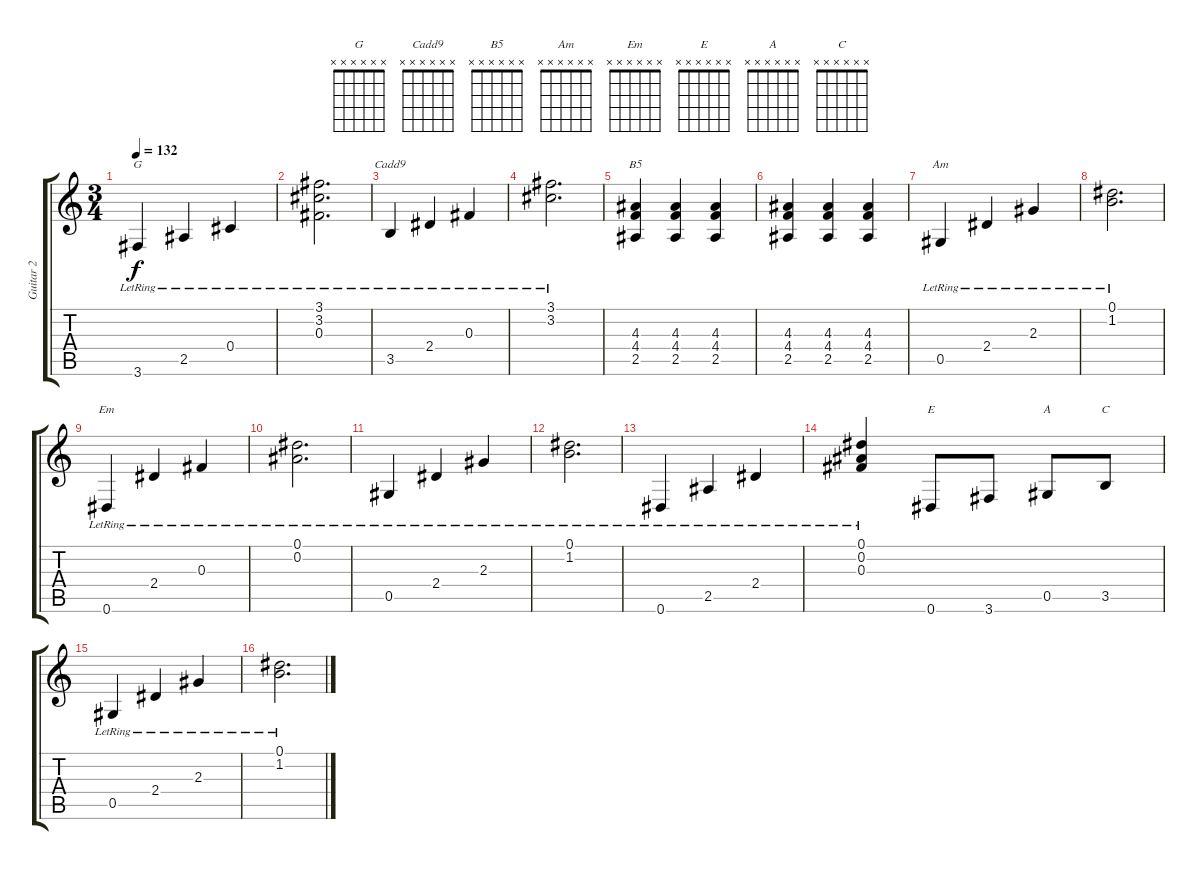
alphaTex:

\track ("Guitar 2" "Guitar 2") {instrument electricguitarclean}
\staff {score tabs}
\tuning (Eb4 Bb3 Gb3 Db3 Ab2 Eb2) {hide}
\chord ("G" x x x x x x)
\chord ("Cadd9" x x x x x x)
\chord ("B5" x x x x x x)
\chord ("Am" x x x x x x)
\chord ("Em" x x x x x x)
\chord ("E" x x x x x x)
\chord ("A" x x x x x x)
\chord ("C" x x x x x x)
\ts (3 4)
\tempo 132
\clef g2
\ks c
3.6{lr}.4{ch "G" dy f} 2.5{lr}.4 0.4{lr}.4 |
(3.1{lr} 3.2{lr} 0.3{lr}).2{d} |
3.5{lr}.4{ch "Cadd9"} 2.4{lr}.4 0.3{lr}.4 |
(3.1{lr} 3.2{lr}).2{d} |
(4.3 4.4 2.5).4{ch "B5"} (4.3 4.4 2.5).4 (4.3 4.4 2.5).4 |
(4.3 4.4 2.5).4 (4.3 4.4 2.5).4 (4.3 4.4 2.5).4 |
0.5{lr}.4{ch "Am"} 2.4{lr}.4 2.3{lr}.4 |
(0.1{lr} 1.2{lr}).2{d} |
0.6{lr}.4{ch "Em"} 2.4{lr}.4 0.3{lr}.4 |
(0.1{lr} 0.2{lr}).2{d} |
0.5{lr}.4 2.4{lr}.4 2.3{lr}.4 |
(0.1{lr} 1.2{lr}).2{d} |
0.6{lr}.4 2.5{lr}.4 2.4{lr}.4 |
(0.1{lr} 0.2{lr} 0.3{lr}).4 0.6.8{ch "E"} 3.6.8 0.5.8{ch "A"} 3.5.8{ch "C"} |
0.5{lr}.4 2.4{lr}.4 2.3{lr}.4 |
(0.1{lr} 1.2{lr}).2{d}
